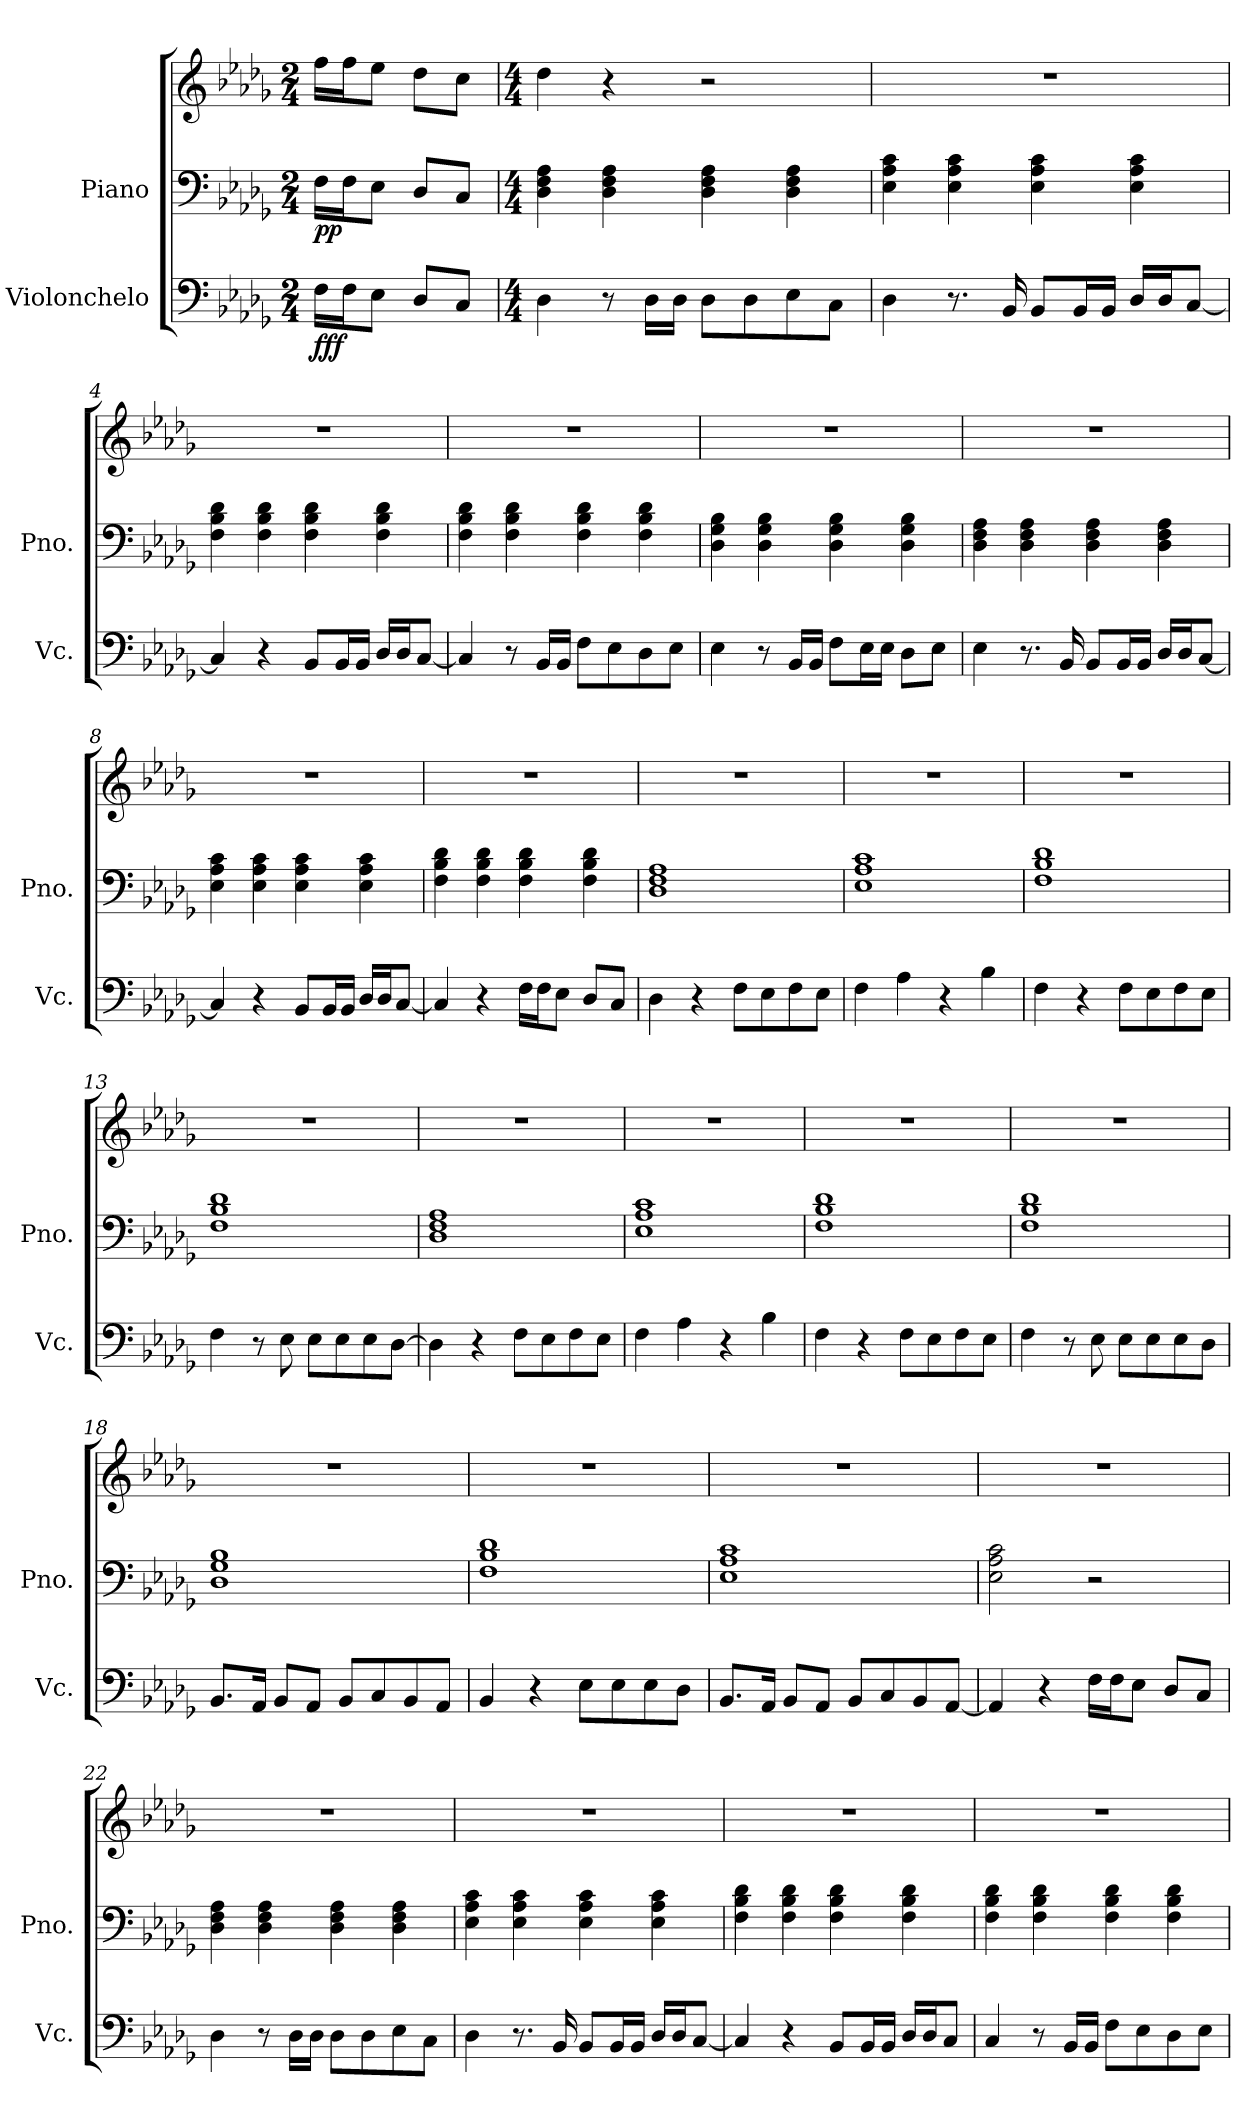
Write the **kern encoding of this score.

**kern	**dynam	**kern	**kern	**dynam
*part2	*part2	*part1	*part1	*part1
*staff3	*staff3	*staff2	*staff1	*staff1/2
*I"Violonchelo	*	*I"Piano	*	*
*I'Vc.	*	*I'Pno.	*	*
*clefF4	*	*clefF4	*clefG2	*
*k[b-e-a-d-g-]	*	*k[b-e-a-d-g-]	*k[b-e-a-d-g-]	*
*M2/4	*	*M2/4	*M2/4	*
*MM90	*	*MM90	*MM90	*
=1	=1	=1	=1	=1
!	!LO:DY:b	!	!	!LO:DY:b=2
!	!	!	!	!LO:DY:n=1:b
16F\LL	fff	16F\LL	16ff\LL	p p
16F\J	.	16F\J	16ff\J	.
8E-\J	.	8E-\J	8ee-\J	.
8D-/L	.	8D-/L	8dd-\L	.
8C/J	.	8C/J	8cc\J	.
=2	=2	=2	=2	=2
*M4/4	*	*M4/4	*M4/4	*
4D-\	.	4D-\ 4F\ 4A-\	4dd-\	.
8r	.	4D-\ 4F\ 4A-\	4r	.
16D-\LL	.	.	.	.
16D-\JJ	.	.	.	.
8D-\L	.	4D-\ 4F\ 4A-\	2r	.
8D-\	.	.	.	.
8E-\	.	4D-\ 4F\ 4A-\	.	.
8C\J	.	.	.	.
=3	=3	=3	=3	=3
4D-\	.	4E-\ 4A-\ 4c\	1r	.
8.r	.	4E-\ 4A-\ 4c\	.	.
16BB-/	.	.	.	.
8BB-/L	.	4E-\ 4A-\ 4c\	.	.
16BB-/L	.	.	.	.
16BB-/JJ	.	.	.	.
16D-/LL	.	4E-\ 4A-\ 4c\	.	.
16D-/J	.	.	.	.
[8C/J	.	.	.	.
=4	=4	=4	=4	=4
4C/]	.	4F\ 4B-\ 4d-\	1r	.
4r	.	4F\ 4B-\ 4d-\	.	.
8BB-/L	.	4F\ 4B-\ 4d-\	.	.
16BB-/L	.	.	.	.
16BB-/JJ	.	.	.	.
16D-/LL	.	4F\ 4B-\ 4d-\	.	.
16D-/J	.	.	.	.
[8C/J	.	.	.	.
!!LO:LB:g=z
=5	=5	=5	=5	=5
4C/]	.	4F\ 4B-\ 4d-\	1r	.
8r	.	4F\ 4B-\ 4d-\	.	.
16BB-/LL	.	.	.	.
16BB-/JJ	.	.	.	.
8F\L	.	4F\ 4B-\ 4d-\	.	.
8E-\	.	.	.	.
8D-\	.	4F\ 4B-\ 4d-\	.	.
8E-\J	.	.	.	.
=6	=6	=6	=6	=6
4E-\	.	4D-\ 4G-\ 4B-\	1r	.
8r	.	4D-\ 4G-\ 4B-\	.	.
16BB-/LL	.	.	.	.
16BB-/JJ	.	.	.	.
8F\L	.	4D-\ 4G-\ 4B-\	.	.
16E-\L	.	.	.	.
16E-\JJ	.	.	.	.
8D-\L	.	4D-\ 4G-\ 4B-\	.	.
8E-\J	.	.	.	.
=7	=7	=7	=7	=7
4E-\	.	4D-\ 4F\ 4A-\	1r	.
8.r	.	4D-\ 4F\ 4A-\	.	.
16BB-/	.	.	.	.
8BB-/L	.	4D-\ 4F\ 4A-\	.	.
16BB-/L	.	.	.	.
16BB-/JJ	.	.	.	.
16D-/LL	.	4D-\ 4F\ 4A-\	.	.
16D-/J	.	.	.	.
[8C/J	.	.	.	.
=8	=8	=8	=8	=8
4C/]	.	4E-\ 4A-\ 4c\	1r	.
4r	.	4E-\ 4A-\ 4c\	.	.
8BB-/L	.	4E-\ 4A-\ 4c\	.	.
16BB-/L	.	.	.	.
16BB-/JJ	.	.	.	.
16D-/LL	.	4E-\ 4A-\ 4c\	.	.
16D-/J	.	.	.	.
[8C/J	.	.	.	.
!!LO:LB:g=z
=9	=9	=9	=9	=9
4C/]	.	4F\ 4B-\ 4d-\	1r	.
4r	.	4F\ 4B-\ 4d-\	.	.
16F\LL	.	4F\ 4B-\ 4d-\	.	.
16F\J	.	.	.	.
8E-\J	.	.	.	.
8D-/L	.	4F\ 4B-\ 4d-\	.	.
8C/J	.	.	.	.
=10	=10	=10	=10	=10
4D-\	.	1D- 1F 1A-	1r	.
4r	.	.	.	.
8F\L	.	.	.	.
8E-\	.	.	.	.
8F\	.	.	.	.
8E-\J	.	.	.	.
=11	=11	=11	=11	=11
4F\	.	1E- 1A- 1c	1r	.
4A-\	.	.	.	.
4r	.	.	.	.
4B-\	.	.	.	.
=12	=12	=12	=12	=12
4F\	.	1F 1B- 1d-	1r	.
4r	.	.	.	.
8F\L	.	.	.	.
8E-\	.	.	.	.
8F\	.	.	.	.
8E-\J	.	.	.	.
=13	=13	=13	=13	=13
4F\	.	1F 1B- 1d-	1r	.
8r	.	.	.	.
8E-\	.	.	.	.
8E-\L	.	.	.	.
8E-\	.	.	.	.
8E-\	.	.	.	.
[8D-\J	.	.	.	.
=14	=14	=14	=14	=14
4D-\]	.	1D- 1F 1A-	1r	.
4r	.	.	.	.
8F\L	.	.	.	.
8E-\	.	.	.	.
8F\	.	.	.	.
8E-\J	.	.	.	.
!!LO:PB:g=z
=15	=15	=15	=15	=15
4F\	.	1E- 1A- 1c	1r	.
4A-\	.	.	.	.
4r	.	.	.	.
4B-\	.	.	.	.
=16	=16	=16	=16	=16
4F\	.	1F 1B- 1d-	1r	.
4r	.	.	.	.
8F\L	.	.	.	.
8E-\	.	.	.	.
8F\	.	.	.	.
8E-\J	.	.	.	.
=17	=17	=17	=17	=17
4F\	.	1F 1B- 1d-	1r	.
8r	.	.	.	.
8E-\	.	.	.	.
8E-\L	.	.	.	.
8E-\	.	.	.	.
8E-\	.	.	.	.
8D-\J	.	.	.	.
=18	=18	=18	=18	=18
8.BB-/L	.	1D- 1G- 1B-	1r	.
16AA-/Jk	.	.	.	.
8BB-/L	.	.	.	.
8AA-/J	.	.	.	.
8BB-/L	.	.	.	.
8C/	.	.	.	.
8BB-/	.	.	.	.
8AA-/J	.	.	.	.
=19	=19	=19	=19	=19
4BB-/	.	1F 1B- 1d-	1r	.
4r	.	.	.	.
8E-\L	.	.	.	.
8E-\	.	.	.	.
8E-\	.	.	.	.
8D-\J	.	.	.	.
!!LO:LB:g=z
=20	=20	=20	=20	=20
8.BB-/L	.	1E- 1A- 1c	1r	.
16AA-/Jk	.	.	.	.
8BB-/L	.	.	.	.
8AA-/J	.	.	.	.
8BB-/L	.	.	.	.
8C/	.	.	.	.
8BB-/	.	.	.	.
[8AA-/J	.	.	.	.
=21	=21	=21	=21	=21
4AA-/]	.	2E-\ 2A-\ 2c\	1r	.
4r	.	.	.	.
16F\LL	.	2r	.	.
16F\J	.	.	.	.
8E-\J	.	.	.	.
8D-/L	.	.	.	.
8C/J	.	.	.	.
=22	=22	=22	=22	=22
4D-\	.	4D-\ 4F\ 4A-\	1r	.
8r	.	4D-\ 4F\ 4A-\	.	.
16D-\LL	.	.	.	.
16D-\JJ	.	.	.	.
8D-\L	.	4D-\ 4F\ 4A-\	.	.
8D-\	.	.	.	.
8E-\	.	4D-\ 4F\ 4A-\	.	.
8C\J	.	.	.	.
=23	=23	=23	=23	=23
4D-\	.	4E-\ 4A-\ 4c\	1r	.
8.r	.	4E-\ 4A-\ 4c\	.	.
16BB-/	.	.	.	.
8BB-/L	.	4E-\ 4A-\ 4c\	.	.
16BB-/L	.	.	.	.
16BB-/JJ	.	.	.	.
16D-/LL	.	4E-\ 4A-\ 4c\	.	.
16D-/J	.	.	.	.
[8C/J	.	.	.	.
!!LO:LB:g=z
=24	=24	=24	=24	=24
4C/]	.	4F\ 4B-\ 4d-\	1r	.
4r	.	4F\ 4B-\ 4d-\	.	.
8BB-/L	.	4F\ 4B-\ 4d-\	.	.
16BB-/L	.	.	.	.
16BB-/JJ	.	.	.	.
16D-/LL	.	4F\ 4B-\ 4d-\	.	.
16D-/J	.	.	.	.
8C/J	.	.	.	.
=25	=25	=25	=25	=25
4C/	.	4F\ 4B-\ 4d-\	1r	.
8r	.	4F\ 4B-\ 4d-\	.	.
16BB-/LL	.	.	.	.
16BB-/JJ	.	.	.	.
8F\L	.	4F\ 4B-\ 4d-\	.	.
8E-\	.	.	.	.
8D-\	.	4F\ 4B-\ 4d-\	.	.
8E-\J	.	.	.	.
=	=	=	=	=
*-	*-	*-	*-	*-
